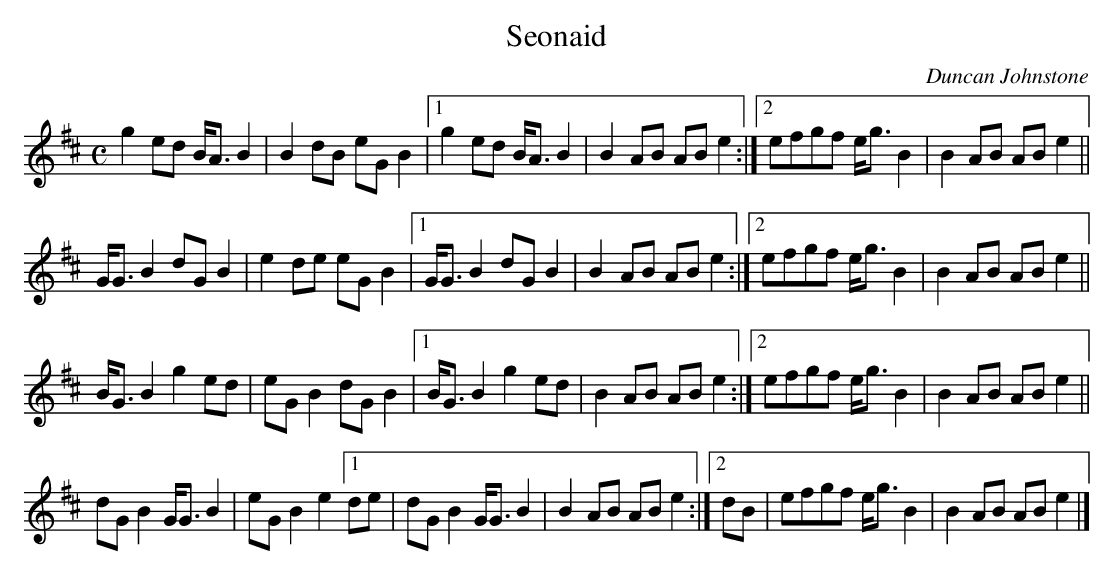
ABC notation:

X:1
T:Seonaid
C:Duncan Johnstone
M:C
L:1/8
K:AMix
g2  ed B<A B2|B2 dB eG    B2|[1 g2  ed B<A B2|B2 AB AB e2:|[2    efgf e<g B2|B2 AB AB e2||
G<G B2 dG  B2|e2 de eG    B2|[1 G<G B2 dG  B2|B2 AB AB e2:|[2    efgf e<g B2|B2 AB AB e2||
B<G B2 g2  ed|eG B2 dG    B2|[1 B<G B2 g2  ed|B2 AB AB e2:|[2    efgf e<g B2|B2 AB AB e2||
dG  B2 G<G B2|eG B2 e2 [1 de|   dG  B2 G<G B2|B2 AB AB e2:|[2 dB|efgf e<g B2|B2 AB AB e2|]

This is the transposed repeat form, which is in no regular mode (minor with
the third missing):
